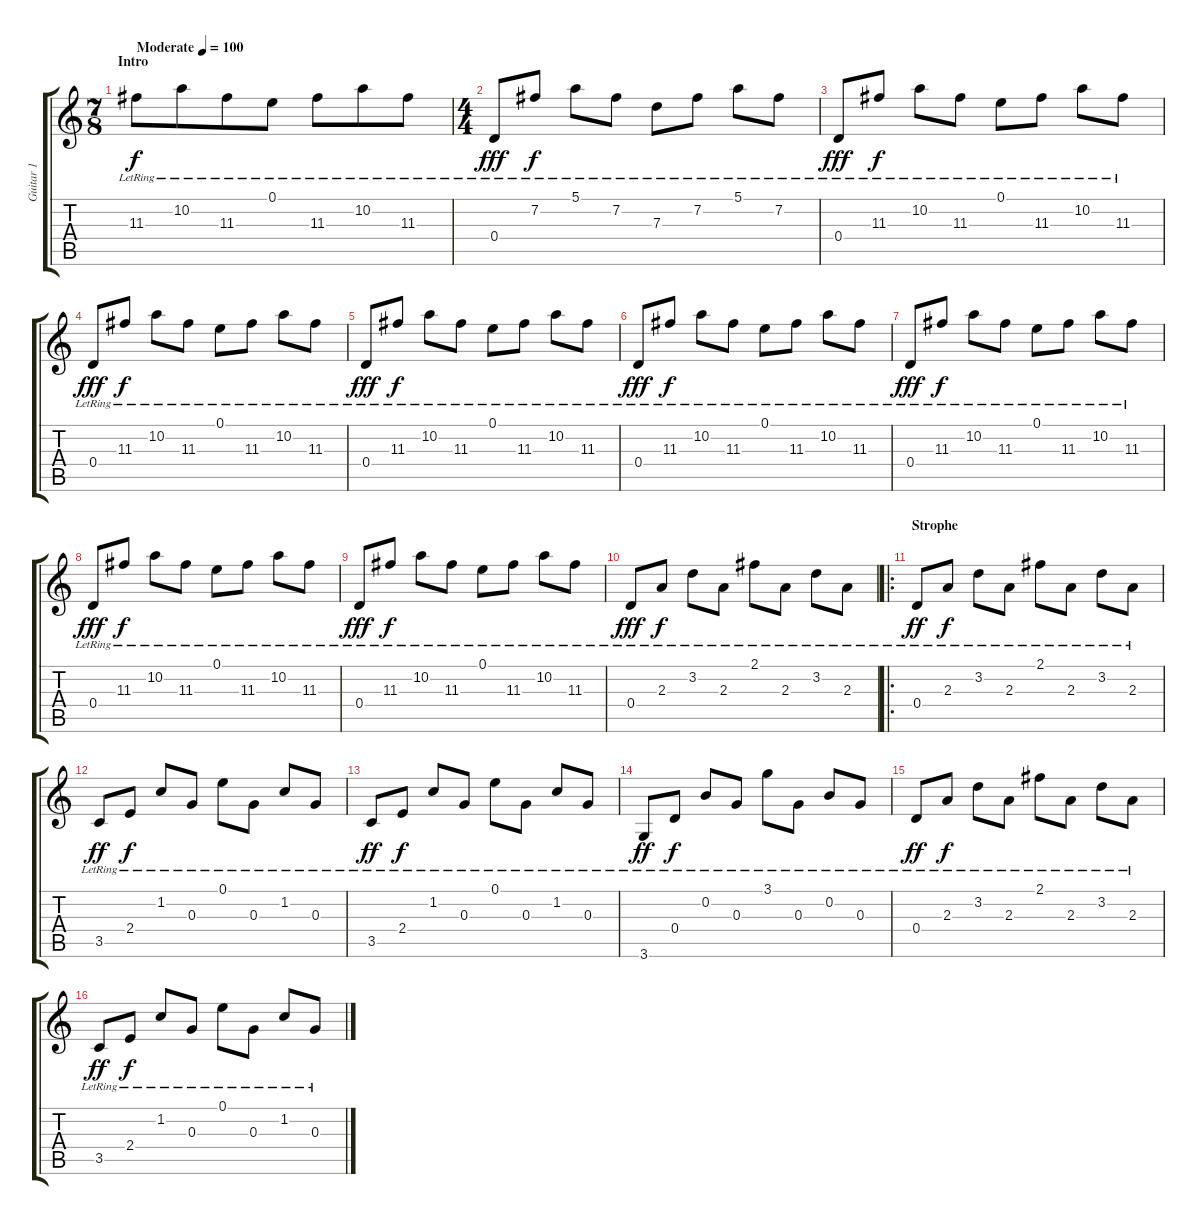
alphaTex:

\track ("Guitar 1" "Guitar 1") {instrument acousticguitarsteel}
\staff {score tabs}
\tuning (E4 B3 G3 D3 A2 E2) {hide}
\ts (7 8)
\section ("" "Intro")
\tempo (100 "Moderate")
\clef g2
\ks c
11.3{lr}.8{dy f instrument acousticguitarsteel} 10.2{lr}.8 11.3{lr}.8 0.1{lr}.8 11.3{lr}.8 10.2{lr}.8 11.3{lr}.8 |
\ts (4 4)
0.4{lr}.8{dy fff} 7.2{lr}.8{dy f} 5.1{lr}.8 7.2{lr}.8 7.3{lr}.8 7.2{lr}.8 5.1{lr}.8 7.2{lr}.8 |
0.4{lr}.8{dy fff} 11.3{lr}.8{dy f} 10.2{lr}.8 11.3{lr}.8 0.1{lr}.8 11.3{lr}.8 10.2{lr}.8 11.3{lr}.8 |
0.4{lr}.8{dy fff} 11.3{lr}.8{dy f} 10.2{lr}.8 11.3{lr}.8 0.1{lr}.8 11.3{lr}.8 10.2{lr}.8 11.3{lr}.8 |
0.4{lr}.8{dy fff} 11.3{lr}.8{dy f} 10.2{lr}.8 11.3{lr}.8 0.1{lr}.8 11.3{lr}.8 10.2{lr}.8 11.3{lr}.8 |
0.4{lr}.8{dy fff} 11.3{lr}.8{dy f} 10.2{lr}.8 11.3{lr}.8 0.1{lr}.8 11.3{lr}.8 10.2{lr}.8 11.3{lr}.8 |
0.4{lr}.8{dy fff} 11.3{lr}.8{dy f} 10.2{lr}.8 11.3{lr}.8 0.1{lr}.8 11.3{lr}.8 10.2{lr}.8 11.3{lr}.8 |
0.4{lr}.8{dy fff} 11.3{lr}.8{dy f} 10.2{lr}.8 11.3{lr}.8 0.1{lr}.8 11.3{lr}.8 10.2{lr}.8 11.3{lr}.8 |
0.4{lr}.8{dy fff} 11.3{lr}.8{dy f} 10.2{lr}.8 11.3{lr}.8 0.1{lr}.8 11.3{lr}.8 10.2{lr}.8 11.3{lr}.8 |
0.4{lr}.8{dy fff} 2.3{lr}.8{dy f} 3.2{lr}.8 2.3{lr}.8 2.1{lr}.8 2.3{lr}.8 3.2{lr}.8 2.3{lr}.8 |
\ro
\section ("" "Strophe")
0.4{lr}.8{dy ff} 2.3{lr}.8{dy f} 3.2{lr}.8 2.3{lr}.8 2.1{lr}.8 2.3{lr}.8 3.2{lr}.8 2.3{lr}.8 |
3.5{lr}.8{dy ff} 2.4{lr}.8{dy f} 1.2{lr}.8 0.3{lr}.8 0.1{lr}.8 0.3{lr}.8 1.2{lr}.8 0.3{lr}.8 |
3.5{lr}.8{dy ff} 2.4{lr}.8{dy f} 1.2{lr}.8 0.3{lr}.8 0.1{lr}.8 0.3{lr}.8 1.2{lr}.8 0.3{lr}.8 |
3.6{lr}.8{dy ff} 0.4{lr}.8{dy f} 0.2{lr}.8 0.3{lr}.8 3.1{lr}.8 0.3{lr}.8 0.2{lr}.8 0.3{lr}.8 |
0.4{lr}.8{dy ff} 2.3{lr}.8{dy f} 3.2{lr}.8 2.3{lr}.8 2.1{lr}.8 2.3{lr}.8 3.2{lr}.8 2.3{lr}.8 |
3.5{lr}.8{dy ff} 2.4{lr}.8{dy f} 1.2{lr}.8 0.3{lr}.8 0.1{lr}.8 0.3{lr}.8 1.2{lr}.8 0.3{lr}.8
